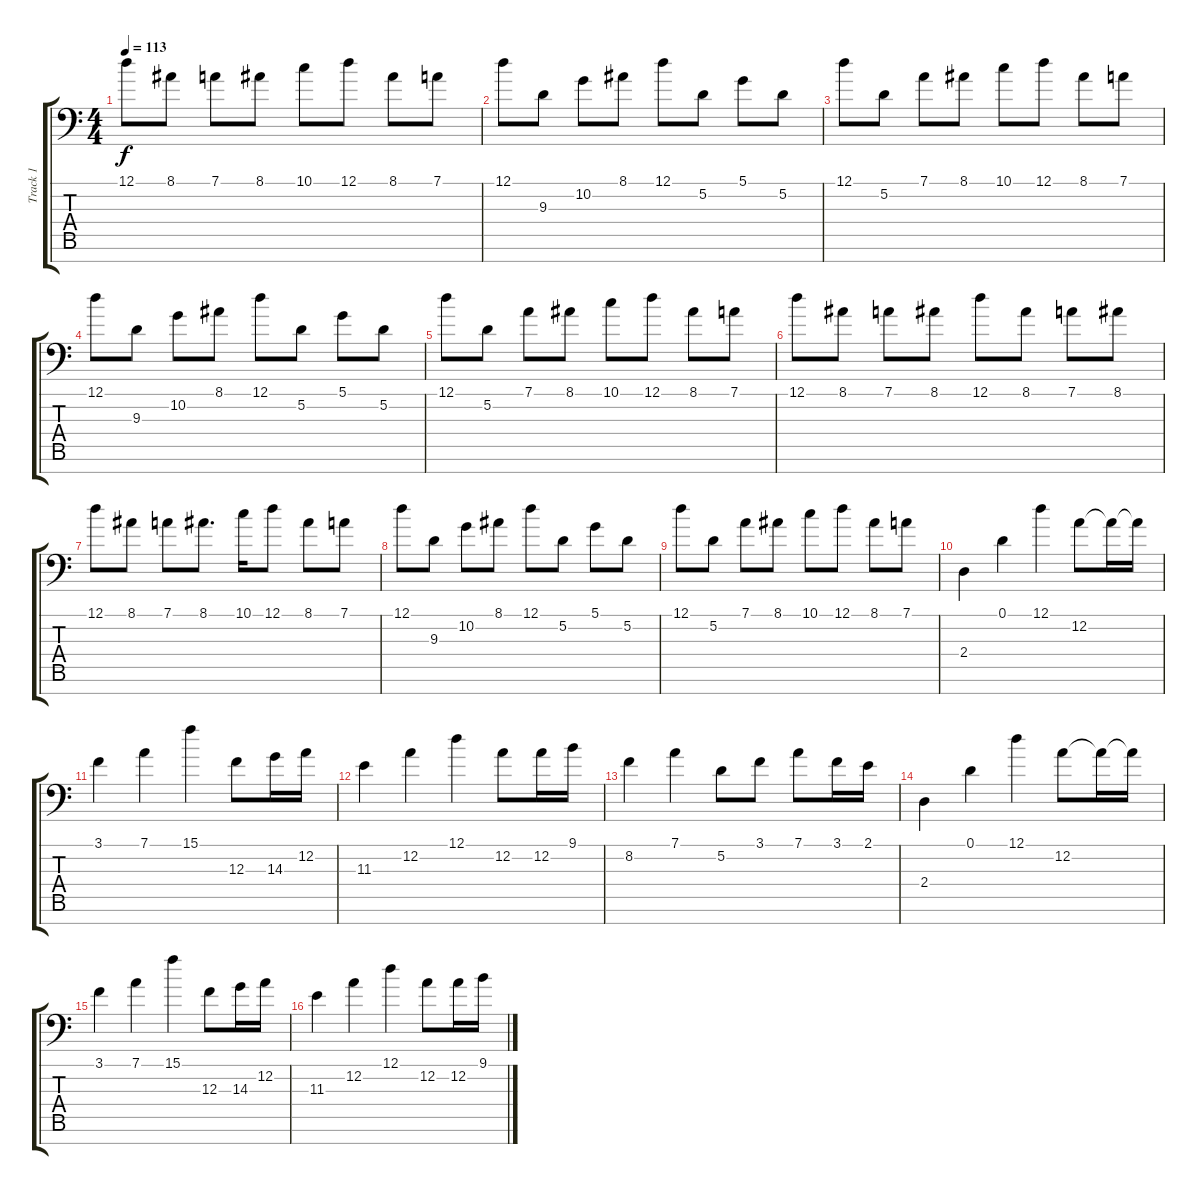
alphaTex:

\track ("Track 1" "Track 1") {instrument harpsichord}
\staff {score tabs}
\tuning (D4 A3 F3 C3 G2 D2 G1) {hide}
\ts (4 4)
\tempo 113
\clef f4
\ks c
12.1.8{dy f} 8.1.8 7.1.8 8.1.8 10.1.8 12.1.8 8.1.8 7.1.8 |
12.1.8 9.3.8 10.2.8 8.1.8 12.1.8 5.2.8 5.1.8 5.2.8 |
12.1.8 5.2.8 7.1.8 8.1.8 10.1.8 12.1.8 8.1.8 7.1.8 |
12.1.8 9.3.8 10.2.8 8.1.8 12.1.8 5.2.8 5.1.8 5.2.8 |
12.1.8 5.2.8 7.1.8 8.1.8 10.1.8 12.1.8 8.1.8 7.1.8 |
12.1.8 8.1.8 7.1.8 8.1.8 12.1.8 8.1.8 7.1.8 8.1.8 |
12.1.8 8.1.8 7.1.8 8.1.8{d} 10.1.16 12.1.8 8.1.8 7.1.8 |
12.1.8 9.3.8 10.2.8 8.1.8 12.1.8 5.2.8 5.1.8 5.2.8 |
12.1.8 5.2.8 7.1.8 8.1.8 10.1.8 12.1.8 8.1.8 7.1.8 |
2.4.4 0.1.4 12.1.4 12.2.8 12.2{t}.16 12.2{t}.16 |
3.1.4 7.1.4 15.1.4 12.3.8 14.3.16 12.2.16 |
11.3.4 12.2.4 12.1.4 12.2.8 12.2.16 9.1.16 |
8.2.4 7.1.4 5.2.8 3.1.8 7.1.8 3.1.16 2.1.16 |
2.4.4 0.1.4 12.1.4 12.2.8 12.2{t}.16 12.2{t}.16 |
3.1.4 7.1.4 15.1.4 12.3.8 14.3.16 12.2.16 |
11.3.4 12.2.4 12.1.4 12.2.8 12.2.16 9.1.16
